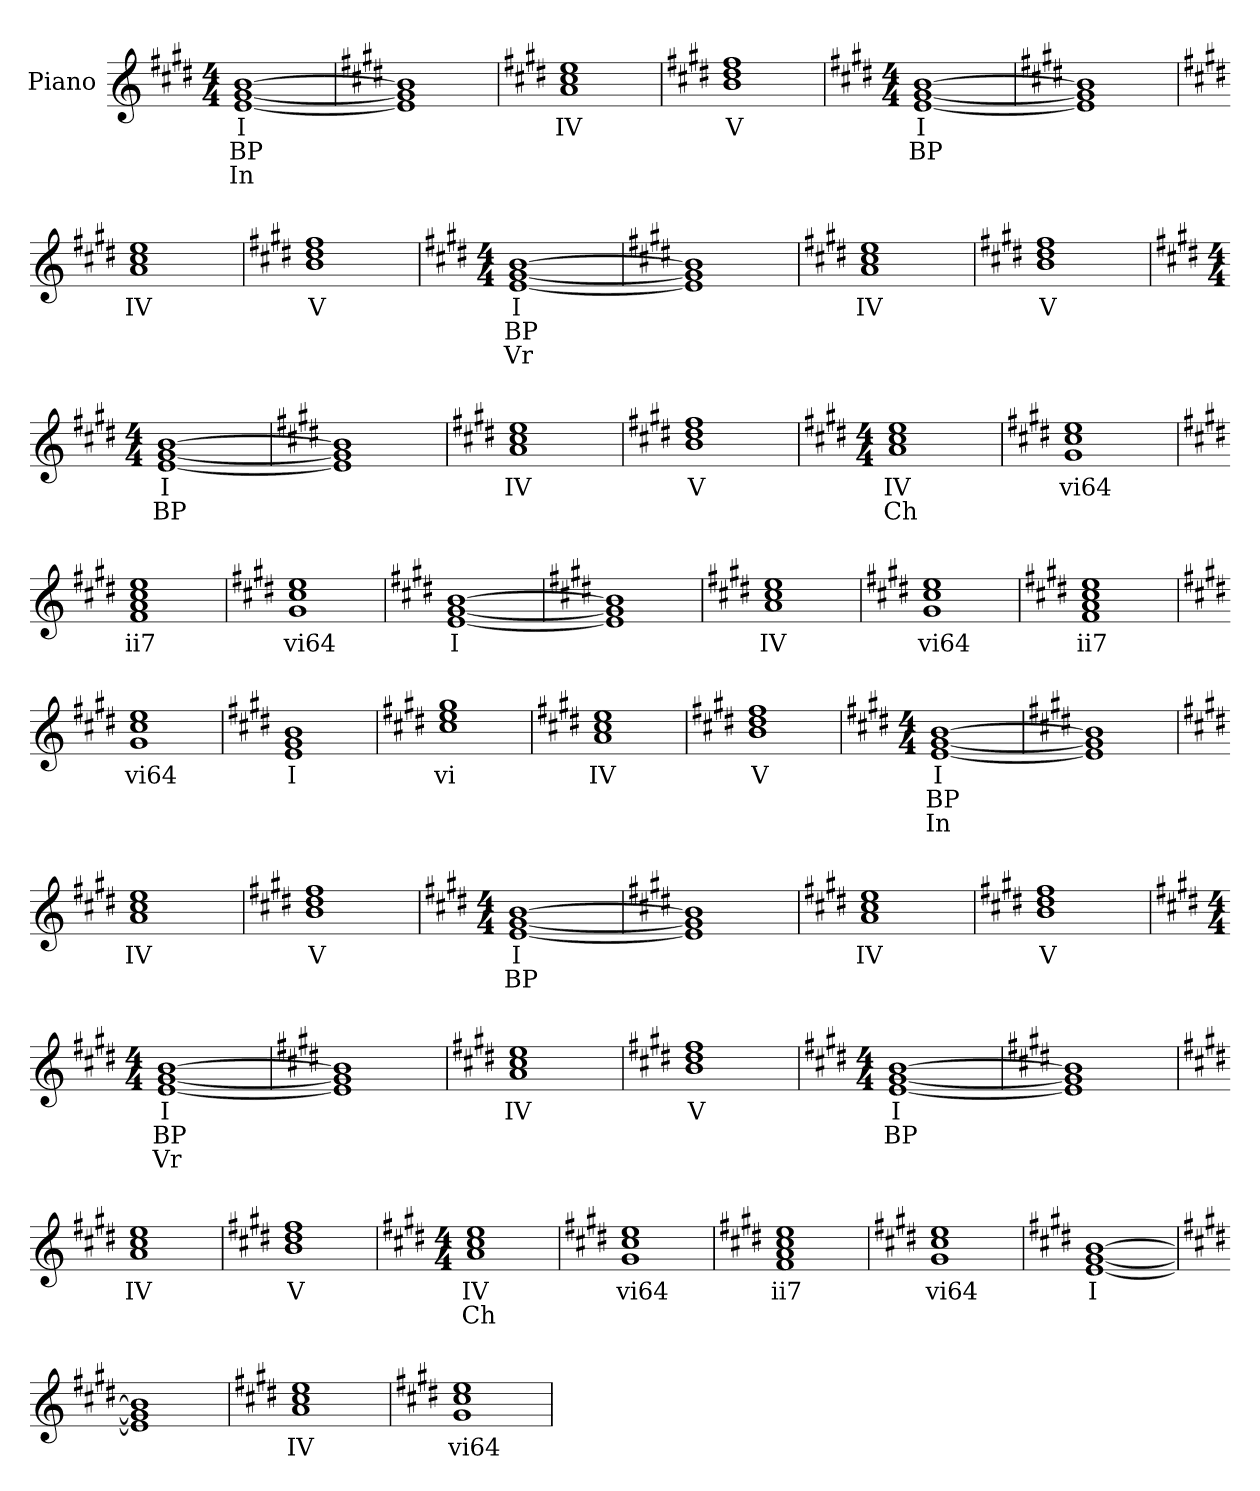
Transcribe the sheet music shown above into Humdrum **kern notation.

**kern	**text	**text	**text
*part1	*part1	*part1	*part1
*staff1	*staff1	*staff1	*staff1
*I"Piano	*	*	*
*I'Pno	*	*	*
*k[f#c#g#d#]	*	*	*
*E:	*	*	*
*M4/4	*	*	*
=	=	=	=
[1e [1g# [1b	I	BP	In
=	=	=	=
*k[f#c#g#d#]	*	*	*
*E:	*	*	*
1e] 1g#] 1b]	.	.	.
=	=	=	=
*k[f#c#g#d#]	*	*	*
*E:	*	*	*
1a 1cc# 1ee	IV	.	.
=	=	=	=
*k[f#c#g#d#]	*	*	*
*E:	*	*	*
1b 1dd# 1ff#	V	.	.
=	=	=	=
*k[f#c#g#d#]	*	*	*
*E:	*	*	*
*M4/4	*	*	*
[1e [1g# [1b	I	BP	.
=	=	=	=
*k[f#c#g#d#]	*	*	*
*E:	*	*	*
1e] 1g#] 1b]	.	.	.
=	=	=	=
*k[f#c#g#d#]	*	*	*
*E:	*	*	*
1a 1cc# 1ee	IV	.	.
=	=	=	=
*k[f#c#g#d#]	*	*	*
*E:	*	*	*
1b 1dd# 1ff#	V	.	.
=	=	=	=
*k[f#c#g#d#]	*	*	*
*E:	*	*	*
*M4/4	*	*	*
[1e [1g# [1b	I	BP	Vr
=	=	=	=
*k[f#c#g#d#]	*	*	*
*E:	*	*	*
1e] 1g#] 1b]	.	.	.
=	=	=	=
*k[f#c#g#d#]	*	*	*
*E:	*	*	*
1a 1cc# 1ee	IV	.	.
=	=	=	=
*k[f#c#g#d#]	*	*	*
*E:	*	*	*
1b 1dd# 1ff#	V	.	.
=	=	=	=
*k[f#c#g#d#]	*	*	*
*E:	*	*	*
*M4/4	*	*	*
[1e [1g# [1b	I	BP	.
=	=	=	=
*k[f#c#g#d#]	*	*	*
*E:	*	*	*
1e] 1g#] 1b]	.	.	.
=	=	=	=
*k[f#c#g#d#]	*	*	*
*E:	*	*	*
1a 1cc# 1ee	IV	.	.
=	=	=	=
*k[f#c#g#d#]	*	*	*
*E:	*	*	*
1b 1dd# 1ff#	V	.	.
=	=	=	=
*k[f#c#g#d#]	*	*	*
*E:	*	*	*
*M4/4	*	*	*
1a 1cc# 1ee	IV	Ch	.
=	=	=	=
*k[f#c#g#d#]	*	*	*
*E:	*	*	*
1g# 1cc# 1ee	vi64	.	.
=	=	=	=
*k[f#c#g#d#]	*	*	*
*E:	*	*	*
1f# 1a 1cc# 1ee	ii7	.	.
=	=	=	=
*k[f#c#g#d#]	*	*	*
*E:	*	*	*
1g# 1cc# 1ee	vi64	.	.
=	=	=	=
*k[f#c#g#d#]	*	*	*
*E:	*	*	*
[1e [1g# [1b	I	.	.
=	=	=	=
*k[f#c#g#d#]	*	*	*
*E:	*	*	*
1e] 1g#] 1b]	.	.	.
=	=	=	=
*k[f#c#g#d#]	*	*	*
*E:	*	*	*
1a 1cc# 1ee	IV	.	.
=	=	=	=
*k[f#c#g#d#]	*	*	*
*E:	*	*	*
1g# 1cc# 1ee	vi64	.	.
=	=	=	=
*k[f#c#g#d#]	*	*	*
*E:	*	*	*
1f# 1a 1cc# 1ee	ii7	.	.
=	=	=	=
*k[f#c#g#d#]	*	*	*
*E:	*	*	*
1g# 1cc# 1ee	vi64	.	.
=	=	=	=
*k[f#c#g#d#]	*	*	*
*E:	*	*	*
1e 1g# 1b	I	.	.
=	=	=	=
*k[f#c#g#d#]	*	*	*
*E:	*	*	*
1cc# 1ee 1gg#	vi	.	.
=	=	=	=
*k[f#c#g#d#]	*	*	*
*E:	*	*	*
1a 1cc# 1ee	IV	.	.
=	=	=	=
*k[f#c#g#d#]	*	*	*
*E:	*	*	*
1b 1dd# 1ff#	V	.	.
=	=	=	=
*k[f#c#g#d#]	*	*	*
*E:	*	*	*
*M4/4	*	*	*
[1e [1g# [1b	I	BP	In
=	=	=	=
*k[f#c#g#d#]	*	*	*
*E:	*	*	*
1e] 1g#] 1b]	.	.	.
=	=	=	=
*k[f#c#g#d#]	*	*	*
*E:	*	*	*
1a 1cc# 1ee	IV	.	.
=	=	=	=
*k[f#c#g#d#]	*	*	*
*E:	*	*	*
1b 1dd# 1ff#	V	.	.
=	=	=	=
*k[f#c#g#d#]	*	*	*
*E:	*	*	*
*M4/4	*	*	*
[1e [1g# [1b	I	BP	.
=	=	=	=
*k[f#c#g#d#]	*	*	*
*E:	*	*	*
1e] 1g#] 1b]	.	.	.
=	=	=	=
*k[f#c#g#d#]	*	*	*
*E:	*	*	*
1a 1cc# 1ee	IV	.	.
=	=	=	=
*k[f#c#g#d#]	*	*	*
*E:	*	*	*
1b 1dd# 1ff#	V	.	.
=	=	=	=
*k[f#c#g#d#]	*	*	*
*E:	*	*	*
*M4/4	*	*	*
[1e [1g# [1b	I	BP	Vr
=	=	=	=
*k[f#c#g#d#]	*	*	*
*E:	*	*	*
1e] 1g#] 1b]	.	.	.
=	=	=	=
*k[f#c#g#d#]	*	*	*
*E:	*	*	*
1a 1cc# 1ee	IV	.	.
=	=	=	=
*k[f#c#g#d#]	*	*	*
*E:	*	*	*
1b 1dd# 1ff#	V	.	.
=	=	=	=
*k[f#c#g#d#]	*	*	*
*E:	*	*	*
*M4/4	*	*	*
[1e [1g# [1b	I	BP	.
=	=	=	=
*k[f#c#g#d#]	*	*	*
*E:	*	*	*
1e] 1g#] 1b]	.	.	.
=	=	=	=
*k[f#c#g#d#]	*	*	*
*E:	*	*	*
1a 1cc# 1ee	IV	.	.
=	=	=	=
*k[f#c#g#d#]	*	*	*
*E:	*	*	*
1b 1dd# 1ff#	V	.	.
=	=	=	=
*k[f#c#g#d#]	*	*	*
*E:	*	*	*
*M4/4	*	*	*
1a 1cc# 1ee	IV	Ch	.
=	=	=	=
*k[f#c#g#d#]	*	*	*
*E:	*	*	*
1g# 1cc# 1ee	vi64	.	.
=	=	=	=
*k[f#c#g#d#]	*	*	*
*E:	*	*	*
1f# 1a 1cc# 1ee	ii7	.	.
=	=	=	=
*k[f#c#g#d#]	*	*	*
*E:	*	*	*
1g# 1cc# 1ee	vi64	.	.
=	=	=	=
*k[f#c#g#d#]	*	*	*
*E:	*	*	*
[1e [1g# [1b	I	.	.
=	=	=	=
*k[f#c#g#d#]	*	*	*
*E:	*	*	*
1e] 1g#] 1b]	.	.	.
=	=	=	=
*k[f#c#g#d#]	*	*	*
*E:	*	*	*
1a 1cc# 1ee	IV	.	.
=	=	=	=
*k[f#c#g#d#]	*	*	*
*E:	*	*	*
1g# 1cc# 1ee	vi64	.	.
=	=	=	=
*-	*-	*-	*-
